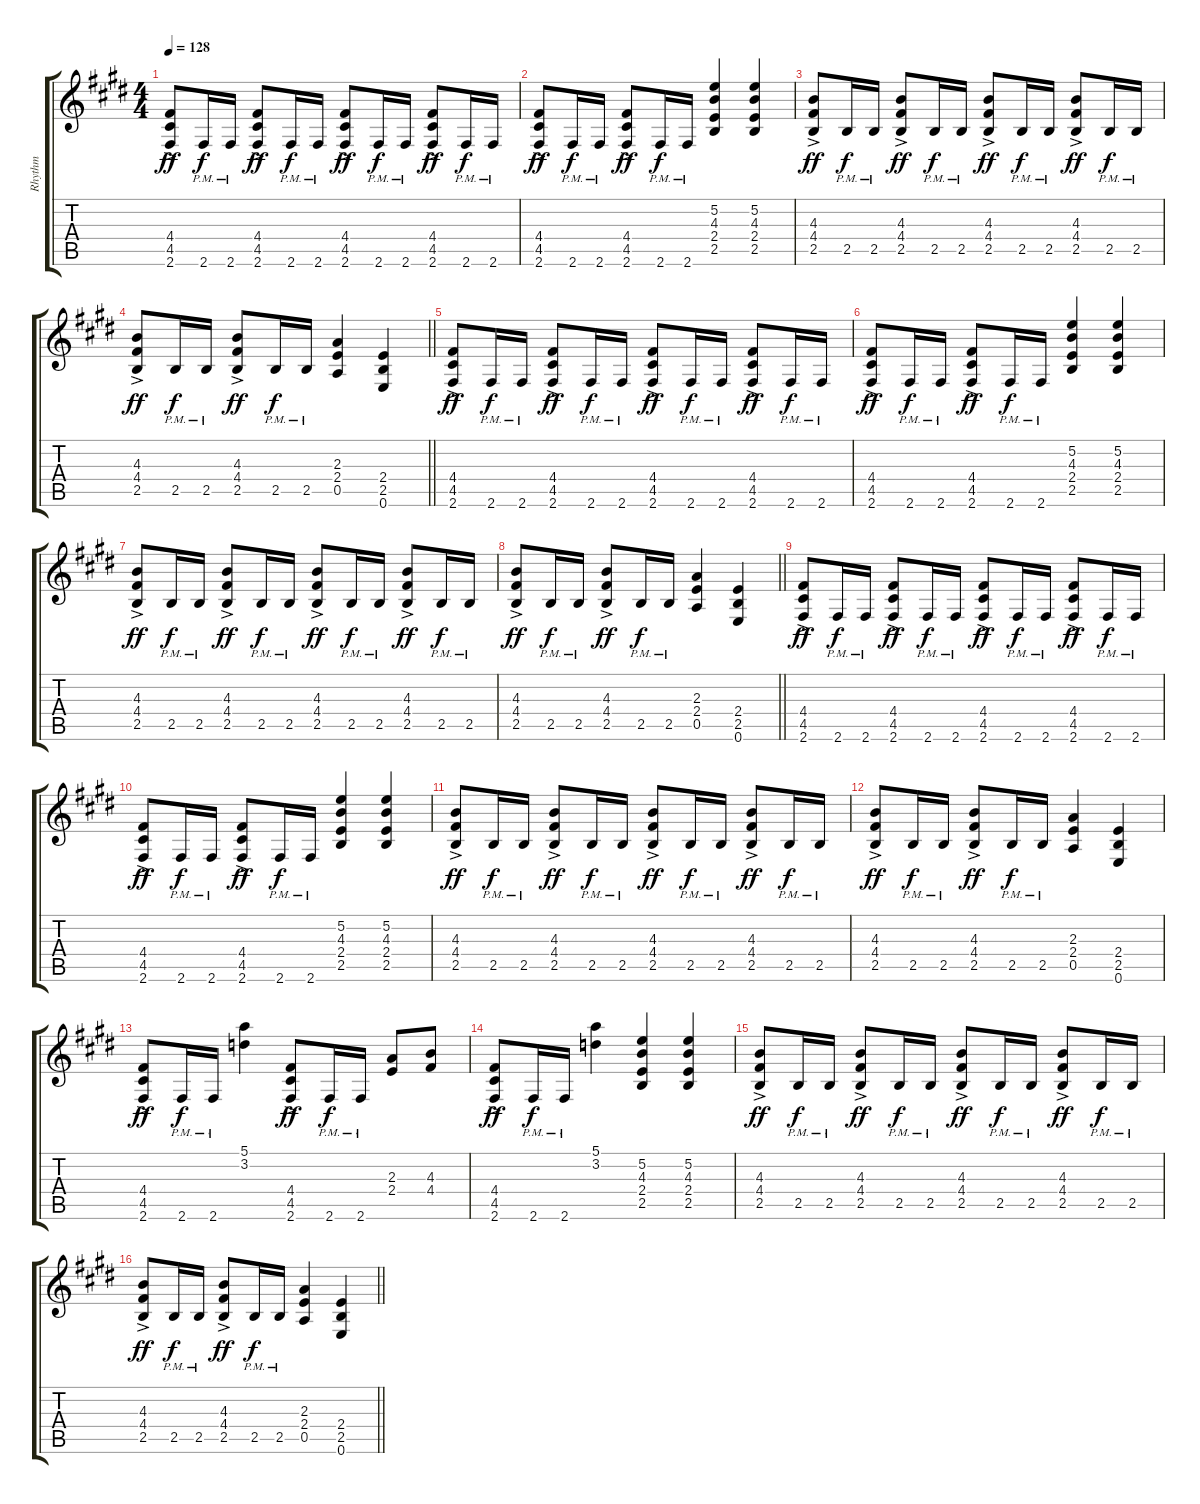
\track ("Rhythm" "Rhythm") {instrument distortionguitar}
\staff {score tabs}
\tuning (E4 B3 G3 D3 A2 E2) {hide}
\ts (4 4)
\tempo 128
\clef g2
\ks c#minor
(4.4{ac} 4.5{ac} 2.6{ac}).8{dy ff} 2.6{pm}.16{dy f} 2.6{pm}.16 (4.4{ac} 4.5{ac} 2.6{ac}).8{dy ff} 2.6{pm}.16{dy f} 2.6{pm}.16 (4.4{ac} 4.5{ac} 2.6{ac}).8{dy ff} 2.6{pm}.16{dy f} 2.6{pm}.16 (4.4{ac} 4.5{ac} 2.6{ac}).8{dy ff} 2.6{pm}.16{dy f} 2.6{pm}.16 |
\ks e
(4.4{ac} 4.5{ac} 2.6{ac}).8{dy ff} 2.6{pm}.16{dy f} 2.6{pm}.16 (4.4{ac} 4.5{ac} 2.6{ac}).8{dy ff} 2.6{pm}.16{dy f} 2.6{pm}.16 (5.2 4.3 2.4 2.5).4 (5.2 4.3 2.4 2.5).4 |
\ks c#minor
(4.3{ac} 4.4{ac} 2.5{ac}).8{dy ff} 2.5{pm}.16{dy f} 2.5{pm}.16 (4.3{ac} 4.4{ac} 2.5{ac}).8{dy ff} 2.5{pm}.16{dy f} 2.5{pm}.16 (4.3{ac} 4.4{ac} 2.5{ac}).8{dy ff} 2.5{pm}.16{dy f} 2.5{pm}.16 (4.3{ac} 4.4{ac} 2.5{ac}).8{dy ff} 2.5{pm}.16{dy f} 2.5{pm}.16 |
\barLineRight lightlight
(4.3{ac} 4.4{ac} 2.5{ac}).8{dy ff} 2.5{pm}.16{dy f} 2.5{pm}.16 (4.3{ac} 4.4{ac} 2.5{ac}).8{dy ff} 2.5{pm}.16{dy f} 2.5{pm}.16 (2.3 2.4 0.5).4 (2.4 2.5 0.6).4 |
\ks e
(4.4{ac} 4.5{ac} 2.6{ac}).8{dy ff} 2.6{pm}.16{dy f} 2.6{pm}.16 (4.4{ac} 4.5{ac} 2.6{ac}).8{dy ff} 2.6{pm}.16{dy f} 2.6{pm}.16 (4.4{ac} 4.5{ac} 2.6{ac}).8{dy ff} 2.6{pm}.16{dy f} 2.6{pm}.16 (4.4{ac} 4.5{ac} 2.6{ac}).8{dy ff} 2.6{pm}.16{dy f} 2.6{pm}.16 |
\ks c#minor
(4.4{ac} 4.5{ac} 2.6{ac}).8{dy ff} 2.6{pm}.16{dy f} 2.6{pm}.16 (4.4{ac} 4.5{ac} 2.6{ac}).8{dy ff} 2.6{pm}.16{dy f} 2.6{pm}.16 (5.2 4.3 2.4 2.5).4 (5.2 4.3 2.4 2.5).4 |
\ks e
(4.3{ac} 4.4{ac} 2.5{ac}).8{dy ff} 2.5{pm}.16{dy f} 2.5{pm}.16 (4.3{ac} 4.4{ac} 2.5{ac}).8{dy ff} 2.5{pm}.16{dy f} 2.5{pm}.16 (4.3{ac} 4.4{ac} 2.5{ac}).8{dy ff} 2.5{pm}.16{dy f} 2.5{pm}.16 (4.3{ac} 4.4{ac} 2.5{ac}).8{dy ff} 2.5{pm}.16{dy f} 2.5{pm}.16 |
\barLineRight lightlight
\ks c#minor
(4.3{ac} 4.4{ac} 2.5{ac}).8{dy ff} 2.5{pm}.16{dy f} 2.5{pm}.16 (4.3{ac} 4.4{ac} 2.5{ac}).8{dy ff} 2.5{pm}.16{dy f} 2.5{pm}.16 (2.3 2.4 0.5).4 (2.4 2.5 0.6).4 |
\ks e
(4.4{ac} 4.5{ac} 2.6{ac}).8{dy ff} 2.6{pm}.16{dy f} 2.6{pm}.16 (4.4{ac} 4.5{ac} 2.6{ac}).8{dy ff} 2.6{pm}.16{dy f} 2.6{pm}.16 (4.4{ac} 4.5{ac} 2.6{ac}).8{dy ff} 2.6{pm}.16{dy f} 2.6{pm}.16 (4.4{ac} 4.5{ac} 2.6{ac}).8{dy ff} 2.6{pm}.16{dy f} 2.6{pm}.16 |
\ks c#minor
(4.4{ac} 4.5{ac} 2.6{ac}).8{dy ff} 2.6{pm}.16{dy f} 2.6{pm}.16 (4.4{ac} 4.5{ac} 2.6{ac}).8{dy ff} 2.6{pm}.16{dy f} 2.6{pm}.16 (5.2 4.3 2.4 2.5).4 (5.2 4.3 2.4 2.5).4 |
(4.3{ac} 4.4{ac} 2.5{ac}).8{dy ff} 2.5{pm}.16{dy f} 2.5{pm}.16 (4.3{ac} 4.4{ac} 2.5{ac}).8{dy ff} 2.5{pm}.16{dy f} 2.5{pm}.16 (4.3{ac} 4.4{ac} 2.5{ac}).8{dy ff} 2.5{pm}.16{dy f} 2.5{pm}.16 (4.3{ac} 4.4{ac} 2.5{ac}).8{dy ff} 2.5{pm}.16{dy f} 2.5{pm}.16 |
(4.3{ac} 4.4{ac} 2.5{ac}).8{dy ff} 2.5{pm}.16{dy f} 2.5{pm}.16 (4.3{ac} 4.4{ac} 2.5{ac}).8{dy ff} 2.5{pm}.16{dy f} 2.5{pm}.16 (2.3 2.4 0.5).4 (2.4 2.5 0.6).4 |
\ks e
(4.4{ac} 4.5{ac} 2.6{ac}).8{dy ff} 2.6{pm}.16{dy f} 2.6{pm}.16 (5.1 3.2).4 (4.4{ac} 4.5{ac} 2.6{ac}).8{dy ff} 2.6{pm}.16{dy f} 2.6{pm}.16 (2.3 2.4).8 (4.3 4.4).8 |
\ks c#minor
(4.4{ac} 4.5{ac} 2.6{ac}).8{dy ff} 2.6{pm}.16{dy f} 2.6{pm}.16 (5.1 3.2).4 (5.2 4.3 2.4 2.5).4 (5.2 4.3 2.4 2.5).4 |
(4.3{ac} 4.4{ac} 2.5{ac}).8{dy ff} 2.5{pm}.16{dy f} 2.5{pm}.16 (4.3{ac} 4.4{ac} 2.5{ac}).8{dy ff} 2.5{pm}.16{dy f} 2.5{pm}.16 (4.3{ac} 4.4{ac} 2.5{ac}).8{dy ff} 2.5{pm}.16{dy f} 2.5{pm}.16 (4.3{ac} 4.4{ac} 2.5{ac}).8{dy ff} 2.5{pm}.16{dy f} 2.5{pm}.16 |
\barLineRight lightlight
(4.3{ac} 4.4{ac} 2.5{ac}).8{dy ff} 2.5{pm}.16{dy f} 2.5{pm}.16 (4.3{ac} 4.4{ac} 2.5{ac}).8{dy ff} 2.5{pm}.16{dy f} 2.5{pm}.16 (2.3 2.4 0.5).4 (2.4 2.5 0.6).4
